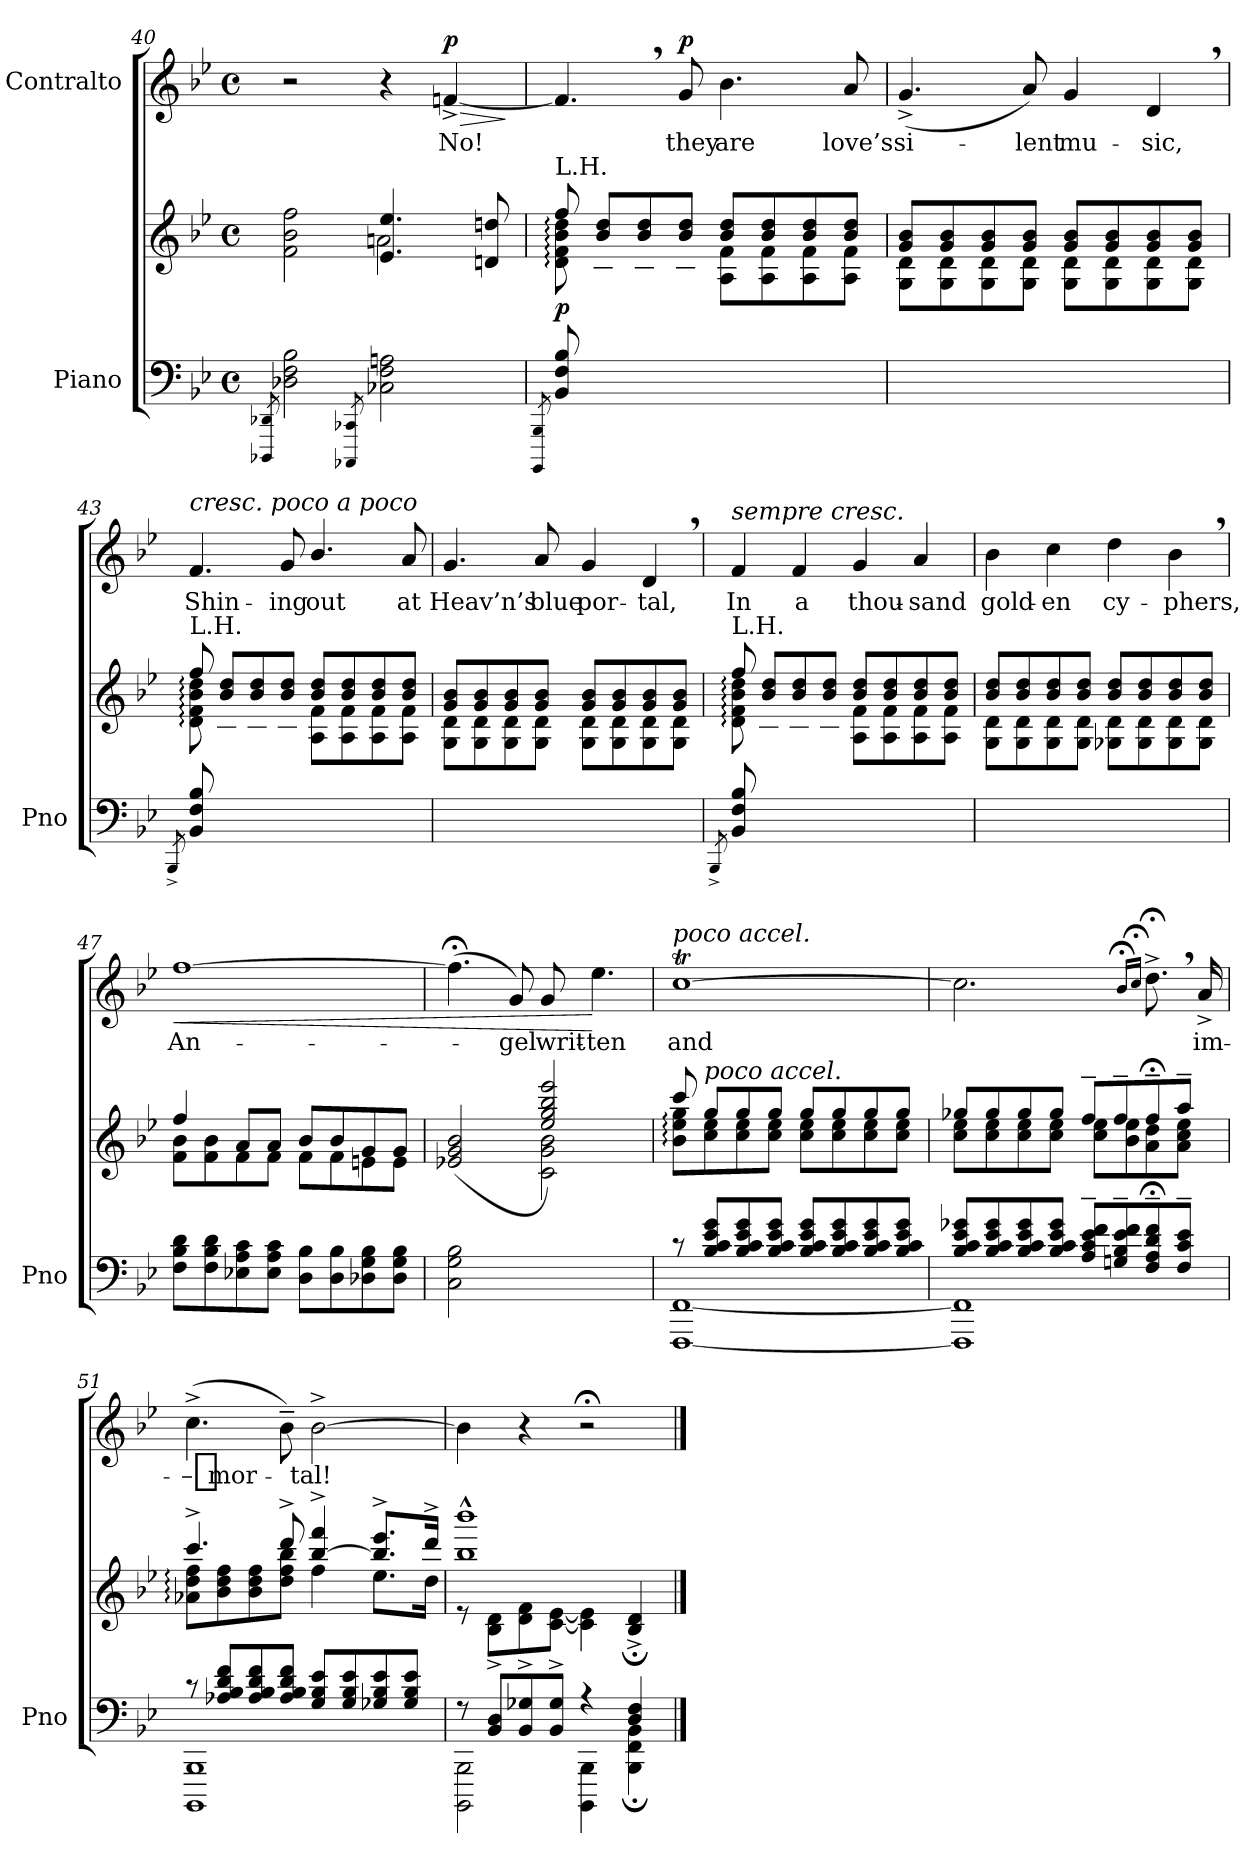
**kern	**kern	**dynam	**kern	**text	**dynam
*part2	*part2	*part2	*part1	*part1	*part1
*staff3	*staff2	*staff2/3	*staff1	*staff1	*staff1
*I"Piano	*	*	*I"Contralto	*	*
*I'Pno	*	*	*	*	*
*clefF4	*clefG2	*	*clefG2	*	*
*k[b-e-]	*k[b-e-]	*	*k[b-e-]	*	*
*M4/4	*M4/4	*	*M4/4	*	*
*met(c)	*met(c)	*	*met(c)	*	*
=40	=40	=40	=40	=40	=40
8qDDD-X/ 8qDD-X/	.	.	.	.	.
*	*^	*	*	*	*
2D-X\ 2F\ 2B-\	2f\ 2b-\ 2ff\	2raayy	.	2r	.	.
8qCCC-X/ 8qCC-X/	.	.	.	.	.	.
2C-X\ 2F\ 2An\	4.e-/ 4.ee-/	2an\	.	4r	.	.
!	!	!	!	!	!LO:LY:b	!LO:HP:b
!	!	!	!	!	!	!LO:DY:n=1:a
.	.	.	.	[4fn^/	No!	> p
!	!	!	!LO:DY:b	!	!	!
!	!	!	!LO:DY:n=1:b	!	!	!
.	8dn/ 8ddn/	.	other-dynamics p	.	.	.
*	*v	*v	*	*	*	*
.	.	.	.	.	]
!!LO:LB:g=z
=41	=41	=41	=41	=41	=41
8qBBBB-/ 8qBBB-/	.	.	.	.	.
*	*^	*	*	*	*
*	*	*^	*	*	*	*
!	!LO:TX:a:t=L.H.	!	!	!	!	!	!
!	!	!	!	!LO:DY:b	!	!	!
8BB-/ 8F/ 8B-/L	8d\: 8f\: 8b-\: 8dd\:	8ff/	8ryy	p	4.f,/]	.	.
2..ryy	8b-/ 8dd/L	8raayy	8B-\ 8f\	.	.	.	.
.	8b-/ 8dd/	4raayy	8B-\ 8f\	.	.	.	.
!	!	!	!	!	!	!LO:LY:b	!LO:DY:a
.	8b-/ 8dd/J	.	8B-\ 8f\J	.	8g/	they	p
!	!	!	!	!	!	!LO:LY:b	!
.	8b-/ 8dd/L	2rffyy	8A\ 8f\L	.	4.b-\	are	.
.	8b-/ 8dd/	.	8A\ 8f\	.	.	.	.
.	8b-/ 8dd/	.	8A\ 8f\	.	.	.	.
!	!	!	!	!	!	!LO:LY:b	!
.	8b-/ 8dd/J	.	8A\ 8f\J	.	8a/	love’s	.
=42	=42	=42	=42	=42	=42	=42	=42
!	!	!	!	!	!	!LO:LY:b	!
*	*	*v	*v	*	*	*	*
1ryy	8g/ 8b-/L	8G\ 8d\L	.	(<4.g^/	si-	.
.	8g/ 8b-/	8G\ 8d\	.	.	.	.
.	8g/ 8b-/	8G\ 8d\	.	.	.	.
!	!	!	!	!	!LO:LY:b	!
.	8g/ 8b-/J	8G\ 8d\J	.	8a/)	-lent	.
!	!	!	!	!	!LO:LY:b	!
.	8g/ 8b-/L	8G\ 8d\L	.	4g/	mu-	.
.	8g/ 8b-/	8G\ 8d\	.	.	.	.
!	!	!	!	!	!LO:LY:b	!
.	8g/ 8b-/	8G\ 8d\	.	4d,/	-sic,	.
.	8g/ 8b-/J	8G\ 8d\J	.	.	.	.
*	*v	*v	*	*	*	*
!!LO:LB:g=z
=43	=43	=43	=43	=43	=43
8qBBB-^/	.	.	.	.	.
*	*^	*	*	*	*
*	*	*^	*	*	*	*
!	!	!	!	!	!LO:TX:a:i:t=cresc. poco a poco	!	!
!	!LO:TX:a:t=L.H.	!	!	!	!	!	!
!	!	!	!	!	!	!LO:LY:b	!
8BB-/ 8F/ 8B-/L	8d\: 8f\: 8b-\: 8dd\:	8ff/	8ryy	.	4.f/	Shin-	.
2..ryy	8b-/ 8dd/L	8raayy	8B-\ 8f\	.	.	.	.
.	8b-/ 8dd/	4raayy	8B-\ 8f\	.	.	.	.
!	!	!	!	!	!	!LO:LY:b	!
.	8b-/ 8dd/J	.	8B-\ 8f\J	.	8g/	-ing	.
!	!	!	!	!	!	!LO:LY:b	!
.	8b-/ 8dd/L	2rffyy	8A\ 8f\L	.	4.b-/	out	.
.	8b-/ 8dd/	.	8A\ 8f\	.	.	.	.
.	8b-/ 8dd/	.	8A\ 8f\	.	.	.	.
!	!	!	!	!	!	!LO:LY:b	!
.	8b-/ 8dd/J	.	8A\ 8f\J	.	8a/	at	.
=44	=44	=44	=44	=44	=44	=44	=44
!	!	!	!	!	!	!LO:LY:b	!
*	*	*v	*v	*	*	*	*
1ryy	8g/ 8b-/L	8G\ 8d\L	.	4.g/	Heav’n’s	.
.	8g/ 8b-/	8G\ 8d\	.	.	.	.
.	8g/ 8b-/	8G\ 8d\	.	.	.	.
!	!	!	!	!	!LO:LY:b	!
.	8g/ 8b-/J	8G\ 8d\J	.	8a/	blue	.
!	!	!	!	!	!LO:LY:b	!
.	8g/ 8b-/L	8G\ 8d\L	.	4g/	por-	.
.	8g/ 8b-/	8G\ 8d\	.	.	.	.
!	!	!	!	!	!LO:LY:b	!
.	8g/ 8b-/	8G\ 8d\	.	4d,/	-tal,	.
.	8g/ 8b-/J	8G\ 8d\J	.	.	.	.
*	*v	*v	*	*	*	*
!!LO:PB:g=z
=45	=45	=45	=45	=45	=45
8qBBB-^/	.	.	.	.	.
*	*^	*	*	*	*
*	*	*^	*	*	*	*
!	!	!	!	!	!LO:TX:a:i:t=sempre cresc.	!	!
!	!LO:TX:a:t=L.H.	!	!	!	!	!	!
!	!	!	!	!	!	!LO:LY:b	!
8BB-/ 8F/ 8B-/L	8d\: 8f\: 8b-\: 8dd\:	8ff/	8ryy	.	4f/	In	.
2..ryy	8b-/ 8dd/L	8raayy	8B-\ 8f\	.	.	.	.
!	!	!	!	!	!	!LO:LY:b	!
.	8b-/ 8dd/	4raayy	8B-\ 8f\	.	4f/	a	.
.	8b-/ 8dd/J	.	8B-\ 8f\J	.	.	.	.
!	!	!	!	!	!	!LO:LY:b	!
.	8b-/ 8dd/L	2rffyy	8A\ 8f\L	.	4g/	thou-	.
.	8b-/ 8dd/	.	8A\ 8f\	.	.	.	.
!	!	!	!	!	!	!LO:LY:b	!
.	8b-/ 8dd/	.	8A\ 8f\	.	4a/	-sand	.
.	8b-/ 8dd/J	.	8A\ 8f\J	.	.	.	.
=46	=46	=46	=46	=46	=46	=46	=46
!	!	!	!	!	!	!LO:LY:b	!
*	*	*v	*v	*	*	*	*
1ryy	8b-/ 8dd/L	8G\ 8d\L	.	4b-\	gold-	.
.	8b-/ 8dd/	8G\ 8d\	.	.	.	.
!	!	!	!	!	!LO:LY:b	!
.	8b-/ 8dd/	8G\ 8d\	.	4cc\	-en	.
.	8b-/ 8dd/J	8G\ 8d\J	.	.	.	.
!	!	!	!	!	!LO:LY:b	!
.	8b-/ 8dd/L	8G-X\ 8d\L	.	4dd\	cy-	.
.	8b-/ 8dd/	8G-\ 8d\	.	.	.	.
!	!	!	!	!	!LO:LY:b	!
.	8b-/ 8dd/	8G-\ 8d\	.	4b-,\	-phers,	.
.	8b-/ 8dd/J	8G-\ 8d\J	.	.	.	.
!!LO:LB:g=z
=47	=47	=47	=47	=47	=47	=47
!	!	!	!	!	!LO:LY:b	!LO:HP:b
8F\ 8B-\ 8d\L	4ff/	8f\ 8b-\L	.	[1ff	An-	<
8F\ 8B-\ 8d\	.	8f\ 8b-\	.	.	.	.
8E-X\ 8A\ 8c\	8a/L	8f\	.	.	.	.
8E-\ 8A\ 8c\J	8a/J	8f\J	.	.	.	.
8D\ 8B-\L	8b-/L	8f\L	.	.	.	.
8D\ 8B-\	8b-/	8f\	.	.	.	.
8D-X\ 8G\ 8B-\	8g/	8en\	.	.	.	.
8D-\ 8G\ 8B-\J	8g/J	8e\J	.	.	.	.
=48	=48	=48	=48	=48	=48	=48
(<2C\ 2G\ 2B-\	(>2e-X/ 2g/ 2b-/	2ryy	.	(>4.ff;<\]	.	.
!	!	!	!	!	!LO:LY:b	!
.	.	.	.	8g/)	-gel	.
!	!	!	!	!	!LO:LY:b	!
2ryy	2ee-/ 2gg/ 2bb-/ 2eee-/)	2c\ 2g\ 2b-\)	.	8g/	writ-	.
!	!	!	!	!	!LO:LY:b	!
.	.	.	.	4.ee-\	-ten	[
!!LO:LB:g=z
=49	=49	=49	=49	=49	=49	=49
*^	*	*	*	*	*	*
!	!	!	!	!	!LO:TX:a:i:t=poco accel.	!	!
!	!	!	!	!	!	!LO:LY:b	!
8r	[1FFF [1FF	8ccc/	8b-\: 8ee-\: 8gg\:L	.	[1ccT	and	.
!	!	!LO:TX:a:i:t=poco accel.	!	!	!	!	!
8B-/ 8c/ 8e-/ 8g/L	.	8gg/L	8cc\ 8ee-\	.	.	.	.
8B-/ 8c/ 8e-/ 8g/	.	8gg/	8cc\ 8ee-\	.	.	.	.
8B-/ 8c/ 8e-/ 8g/J	.	8gg/J	8cc\ 8ee-\J	.	.	.	.
8B-/ 8c/ 8e-/ 8g/L	.	8gg/L	8cc\ 8ee-\L	.	.	.	.
8B-/ 8c/ 8e-/ 8g/	.	8gg/	8cc\ 8ee-\	.	.	.	.
8B-/ 8c/ 8e-/ 8g/	.	8gg/	8cc\ 8ee-\	.	.	.	.
8B-/ 8c/ 8e-/ 8g/J	.	8gg/J	8cc\ 8ee-\J	.	.	.	.
=50	=50	=50	=50	=50	=50	=50	=50
8B-/ 8c/ 8e-/ 8g-X/L	1FFF] 1FF]	8gg-X/L	8cc\ 8ee-\L	.	2.ccTTT\]	.	.
8B-/ 8c/ 8e-/ 8g-/	.	8gg-/	8cc\ 8ee-\	.	.	.	.
8B-/ 8c/ 8e-/ 8g-/	.	8gg-/	8cc\ 8ee-\	.	.	.	.
8B-/ 8c/ 8e-/ 8g-/J	.	8gg-/J	8cc\ 8ee-\J	.	.	.	.
8A/~ 8c/~ 8e-/~ 8f/~L	.	8ff~/L	8cc\ 8ee-\L	.	.	.	.
8Gn/~ 8B-/~ 8e-/~ 8f/~	.	8ff~/	8b-\ 8ee-\	.	.	.	.
.	.	.	.	.	16qb-;</LL	.	.
.	.	.	.	.	16qcc;</JJ	.	.
8F/;~ 8A/;~ 8d/;~ 8f/;~	.	8ff;<~/	8a\ 8dd\	.	8.dd;<^,\	.	.
8F/~ 8c/~ 8e-/~J	.	8aa~/J	8a\ 8cc\ 8ee-\J	.	.	.	.
!	!	!	!	!	!	!LO:LY:b	!
.	.	.	.	.	16a^/	im-	.
!!LO:LB:g=z
=51	=51	=51	=51	=51	=51	=51	=51
!	!	!	!	!	!	!LO:LY:b	!
8r	1BBBB- 1BBB-	4.ccc^/	8a-X\: 8dd\: 8ff\:L	.	(>4.cc^\	-– mor-	.
8A-X/ 8B-/ 8d/ 8f/L	.	.	8b-\ 8dd\ 8ff\	.	.	.	.
8A-/ 8B-/ 8d/ 8f/	.	.	8b-\ 8dd\ 8ff\	.	.	.	.
8A-/ 8B-/ 8d/ 8f/J	.	8ddd^/	8dd\ 8ff\ 8bb-\J	.	8b-~\)	.	.
!	!	!	!	!	!	!LO:LY:b	!
8G/ 8B-/ 8e-/L	.	[4bb-/^ 4fff/^	4ff\	.	[2b-^\	-tal!	.
8G/ 8B-/ 8e-/	.	.	.	.	.	.	.
8G-X/ 8B-/ 8e-/	.	8.bb-/]^ 8.eee-/^L	8.ee-\L	.	.	.	.
8G-/ 8B-/ 8e-/J	.	.	.	.	.	.	.
.	.	16ddd^/Jk	16dd\Jk	.	.	.	.
=52	=52	=52	=52	=52	=52	=52	=52
8r	2BBBB-\ 2BBB-\	1bb-^^ 1bbb-^^	8r	.	4b-\]	.	.
8BB-/^ 8D/^L	.	.	8B-\ 8d\L	.	.	.	.
8BB-/^ 8G-X/^	.	.	8d\ 8f\	.	4r	.	.
8BB-/^ 8G-/^J	.	.	[8c\ [8e-\J	.	.	.	.
4r	4BBBB-\ 4BBB-\	.	4c\] 4e-\]	.	2r;<	.	.
4D/ 4F/	4BBB-\; 4FF\; 4BB-\;	.	4B-/;<^ 4d/;<^	.	.	.	.
*v	*v	*	*	*	*	*	*
*	*v	*v	*	*	*	*
==	==	==	==	==	==
*-	*-	*-	*-	*-	*-
